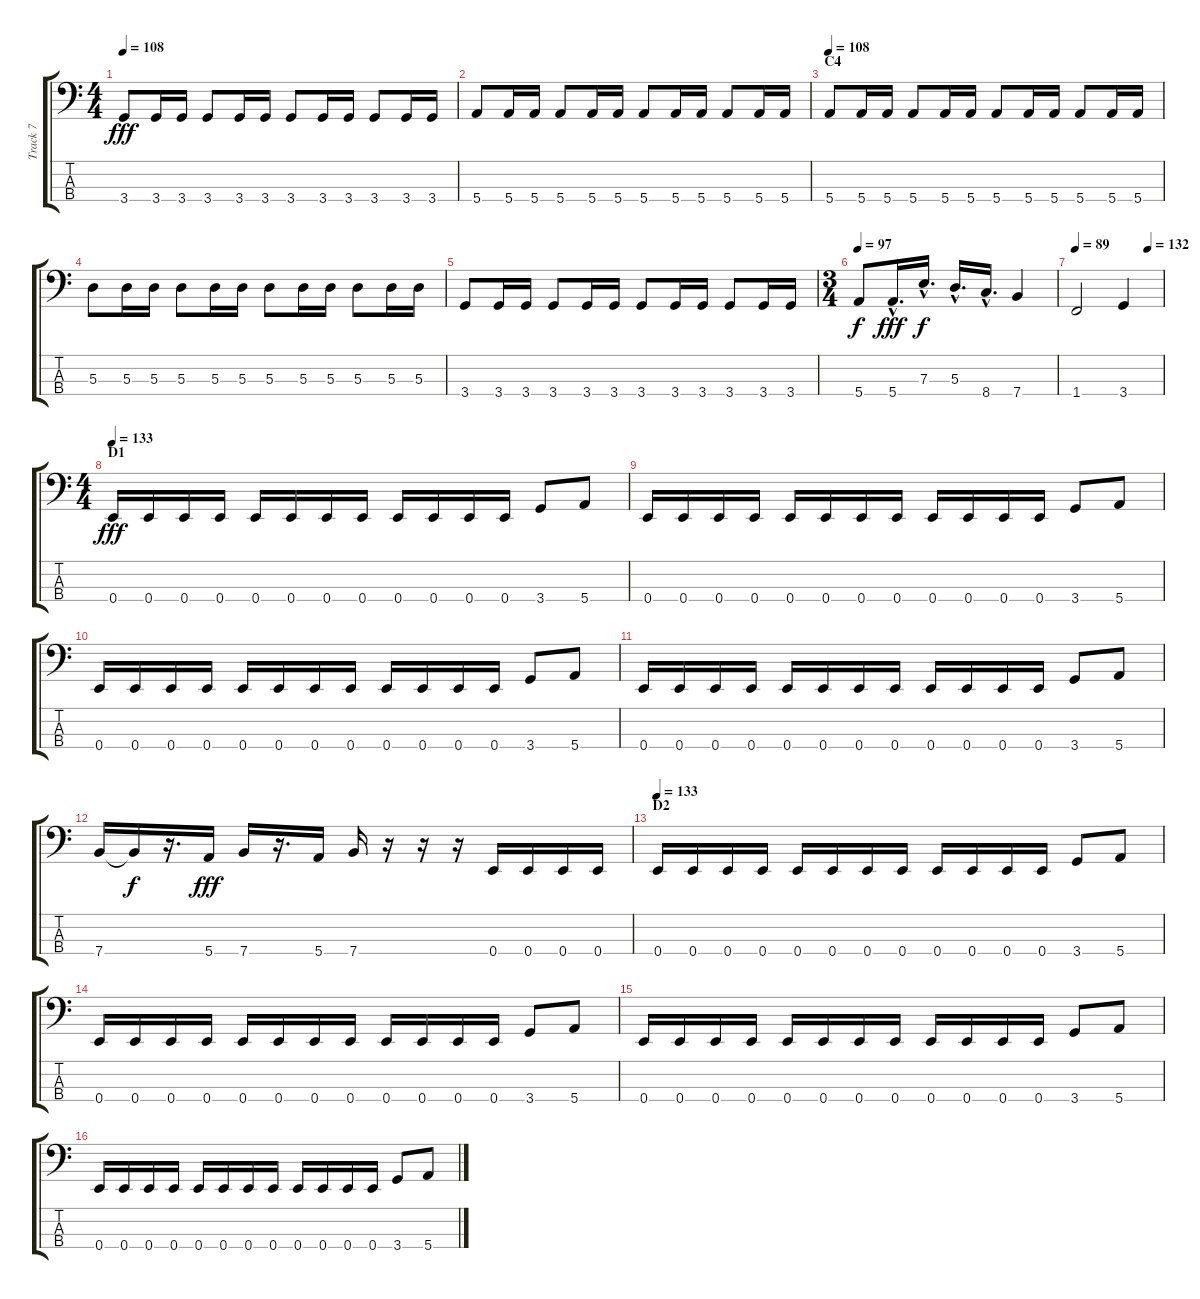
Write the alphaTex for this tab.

\track ("Track 7" "Track 7") {instrument electricbassfinger}
\staff {score tabs}
\tuning (G2 D2 A1 E1) {hide}
\ts (4 4)
\tempo 108
\clef f4
\ks c
3.4.8{dy fff} 3.4.16 3.4.16 3.4.8 3.4.16 3.4.16 3.4.8 3.4.16 3.4.16 3.4.8 3.4.16 3.4.16 |
5.4.8 5.4.16 5.4.16 5.4.8 5.4.16 5.4.16 5.4.8 5.4.16 5.4.16 5.4.8 5.4.16 5.4.16 |
\section ("" "C4")
\tempo 108
5.4.8 5.4.16 5.4.16 5.4.8 5.4.16 5.4.16 5.4.8 5.4.16 5.4.16 5.4.8 5.4.16 5.4.16 |
5.3.8 5.3.16 5.3.16 5.3.8 5.3.16 5.3.16 5.3.8 5.3.16 5.3.16 5.3.8 5.3.16 5.3.16 |
3.4.8 3.4.16 3.4.16 3.4.8 3.4.16 3.4.16 3.4.8 3.4.16 3.4.16 3.4.8 3.4.16 3.4.16 |
\ts (3 4)
\tempo 97
5.4.8{dy f} 5.4{hac}.16{d dy fff} 7.3{hac}.16{d dy f} 5.3{hac}.16{d} 8.4{hac}.16{d} 7.4.4 |
\tempo 89
\tempo (132 0.8333333333333334)
1.4.2 3.4.4 |
\ts (4 4)
\section ("" "D1")
\tempo 133
0.4.16{dy fff} 0.4.16 0.4.16 0.4.16 0.4.16 0.4.16 0.4.16 0.4.16 0.4.16 0.4.16 0.4.16 0.4.16 3.4.8 5.4.8 |
0.4.16 0.4.16 0.4.16 0.4.16 0.4.16 0.4.16 0.4.16 0.4.16 0.4.16 0.4.16 0.4.16 0.4.16 3.4.8 5.4.8 |
0.4.16 0.4.16 0.4.16 0.4.16 0.4.16 0.4.16 0.4.16 0.4.16 0.4.16 0.4.16 0.4.16 0.4.16 3.4.8 5.4.8 |
0.4.16 0.4.16 0.4.16 0.4.16 0.4.16 0.4.16 0.4.16 0.4.16 0.4.16 0.4.16 0.4.16 0.4.16 3.4.8 5.4.8 |
7.4.16 7.4{t}.16{dy f} r.16{d} 5.4.16{dy fff} 7.4.16 r.16{d} 5.4.16 7.4.16 r.16 r.16 r.16 0.4.16 0.4.16 0.4.16 0.4.16 |
\section ("" "D2")
\tempo 133
0.4.16 0.4.16 0.4.16 0.4.16 0.4.16 0.4.16 0.4.16 0.4.16 0.4.16 0.4.16 0.4.16 0.4.16 3.4.8 5.4.8 |
0.4.16 0.4.16 0.4.16 0.4.16 0.4.16 0.4.16 0.4.16 0.4.16 0.4.16 0.4.16 0.4.16 0.4.16 3.4.8 5.4.8 |
0.4.16 0.4.16 0.4.16 0.4.16 0.4.16 0.4.16 0.4.16 0.4.16 0.4.16 0.4.16 0.4.16 0.4.16 3.4.8 5.4.8 |
0.4.16 0.4.16 0.4.16 0.4.16 0.4.16 0.4.16 0.4.16 0.4.16 0.4.16 0.4.16 0.4.16 0.4.16 3.4.8 5.4.8
